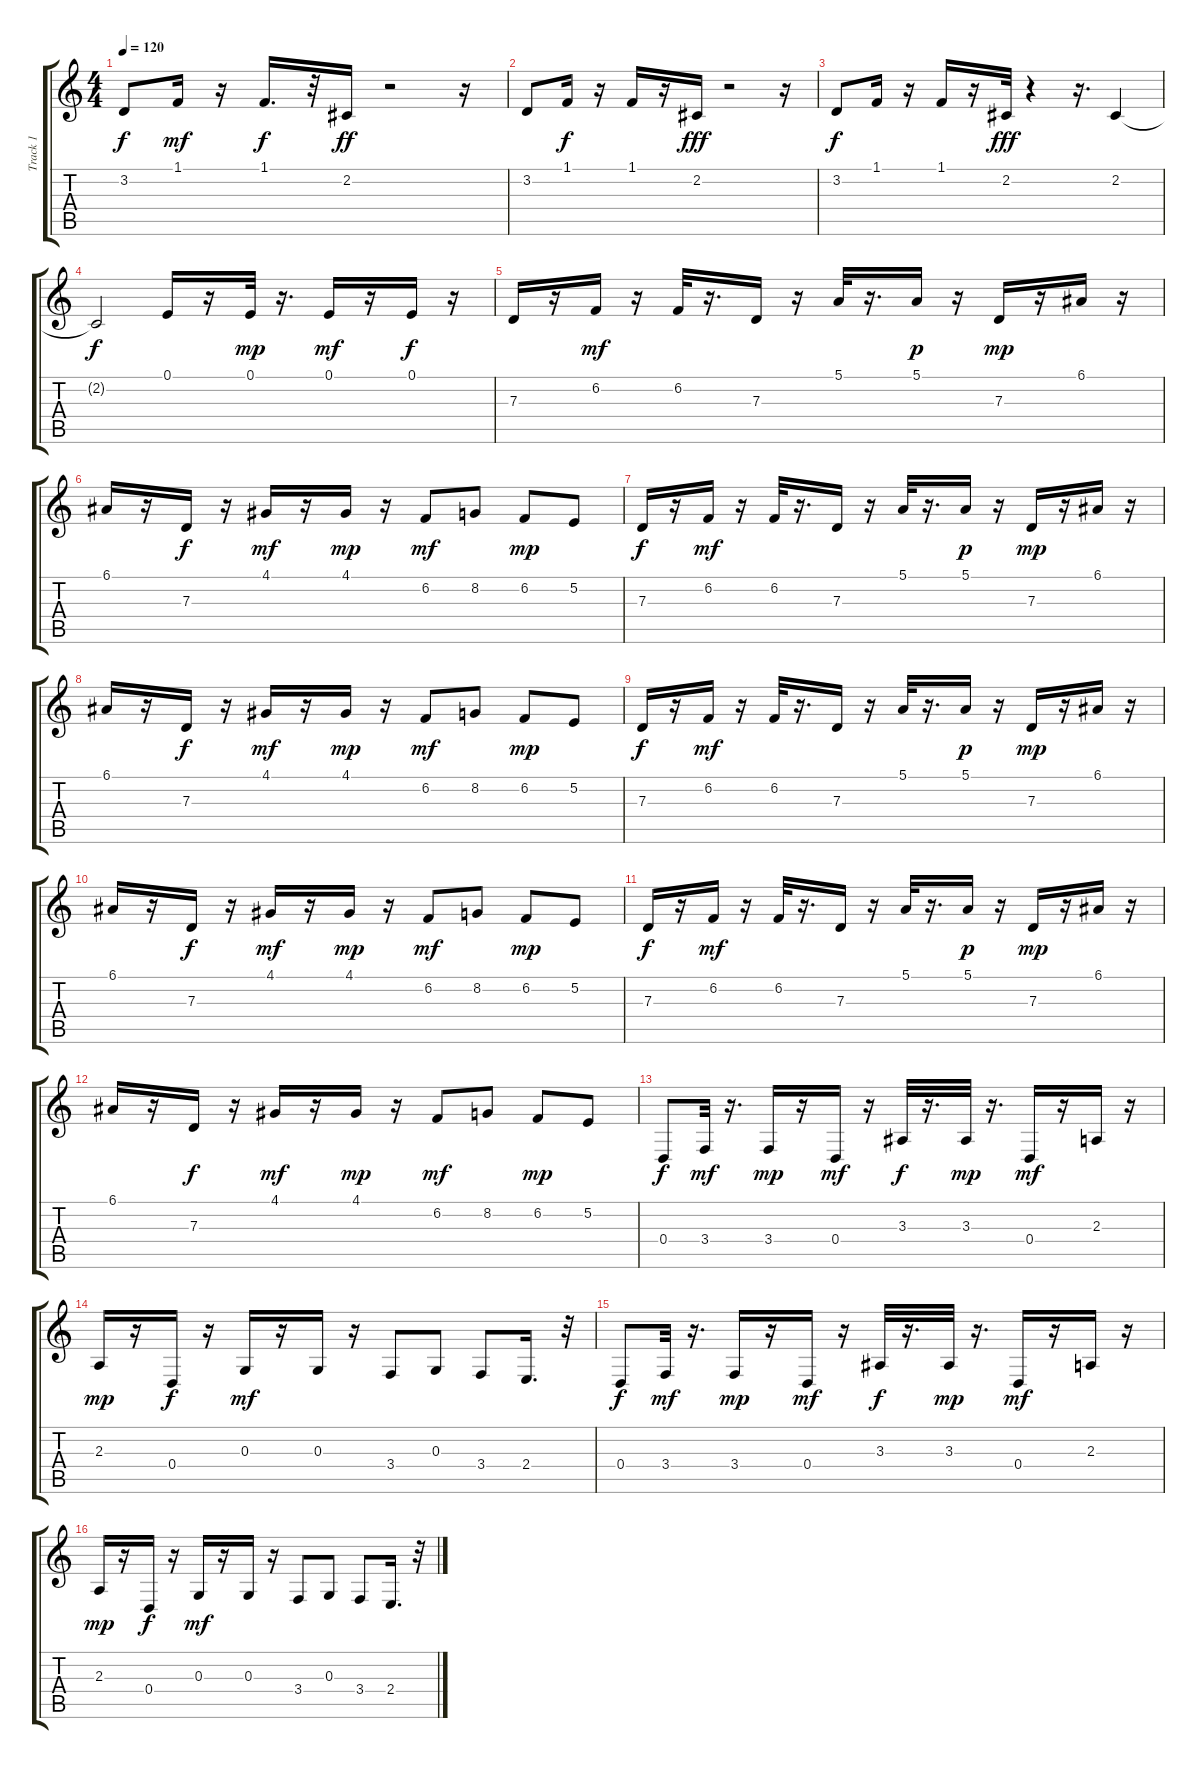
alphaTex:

\track ("Track 1" "Track 1") {instrument harpsichord}
\staff {score tabs}
\tuning (E4 B3 G3 D3 A2 E2) {hide}
\ts (4 4)
\tempo 120
\clef g2
\ks c
3.2.8{dy f} 1.1.16{dy mf} r.16 1.1.16{d dy f} r.32 2.2.16{dy ff} r.2 r.16 |
3.2.8 1.1.16{dy f} r.16 1.1.16 r.16 2.2.16{dy fff} r.2 r.16 |
3.2.8{dy f} 1.1.16 r.16 1.1.16 r.16 2.2.32{dy fff} r.4 r.16{d} 2.2.4 |
2.2{t}.2{dy f} 0.1.16 r.16 0.1.32{dy mp} r.16{d} 0.1.16{dy mf} r.16 0.1.16{dy f} r.16 |
7.3.16 r.16 6.2.16{dy mf} r.16 6.2.32 r.16{d} 7.3.16 r.16 5.1.32 r.16{d} 5.1.16{dy p} r.16 7.3.16{dy mp} r.16 6.1.16 r.16 |
6.1.16 r.16 7.3.16{dy f} r.16 4.1.16{dy mf} r.16 4.1.16{dy mp} r.16 6.2.8{dy mf} 8.2.8 6.2.8{dy mp} 5.2.8 |
7.3.16{dy f} r.16 6.2.16{dy mf} r.16 6.2.32 r.16{d} 7.3.16 r.16 5.1.32 r.16{d} 5.1.16{dy p} r.16 7.3.16{dy mp} r.16 6.1.16 r.16 |
6.1.16 r.16 7.3.16{dy f} r.16 4.1.16{dy mf} r.16 4.1.16{dy mp} r.16 6.2.8{dy mf} 8.2.8 6.2.8{dy mp} 5.2.8 |
7.3.16{dy f} r.16 6.2.16{dy mf} r.16 6.2.32 r.16{d} 7.3.16 r.16 5.1.32 r.16{d} 5.1.16{dy p} r.16 7.3.16{dy mp} r.16 6.1.16 r.16 |
6.1.16 r.16 7.3.16{dy f} r.16 4.1.16{dy mf} r.16 4.1.16{dy mp} r.16 6.2.8{dy mf} 8.2.8 6.2.8{dy mp} 5.2.8 |
7.3.16{dy f} r.16 6.2.16{dy mf} r.16 6.2.32 r.16{d} 7.3.16 r.16 5.1.32 r.16{d} 5.1.16{dy p} r.16 7.3.16{dy mp} r.16 6.1.16 r.16 |
6.1.16 r.16 7.3.16{dy f} r.16 4.1.16{dy mf} r.16 4.1.16{dy mp} r.16 6.2.8{dy mf} 8.2.8 6.2.8{dy mp} 5.2.8 |
0.4.8{dy f instrument harpsichord} 3.4.32{dy mf} r.16{d} 3.4.16{dy mp} r.16 0.4.16{dy mf} r.16 3.3.32{dy f} r.16{d} 3.3.32{dy mp} r.16{d} 0.4.16{dy mf} r.16 2.3.16 r.16 |
2.3.16{dy mp} r.16 0.4.16{dy f} r.16 0.3.16{dy mf} r.16 0.3.16 r.16 3.4.8 0.3.8 3.4.8 2.4.16{d} r.32 |
0.4.8{dy f} 3.4.32{dy mf} r.16{d} 3.4.16{dy mp} r.16 0.4.16{dy mf} r.16 3.3.32{dy f} r.16{d} 3.3.32{dy mp} r.16{d} 0.4.16{dy mf} r.16 2.3.16 r.16 |
2.3.16{dy mp} r.16 0.4.16{dy f} r.16 0.3.16{dy mf} r.16 0.3.16 r.16 3.4.8 0.3.8 3.4.8 2.4.16{d} r.32
